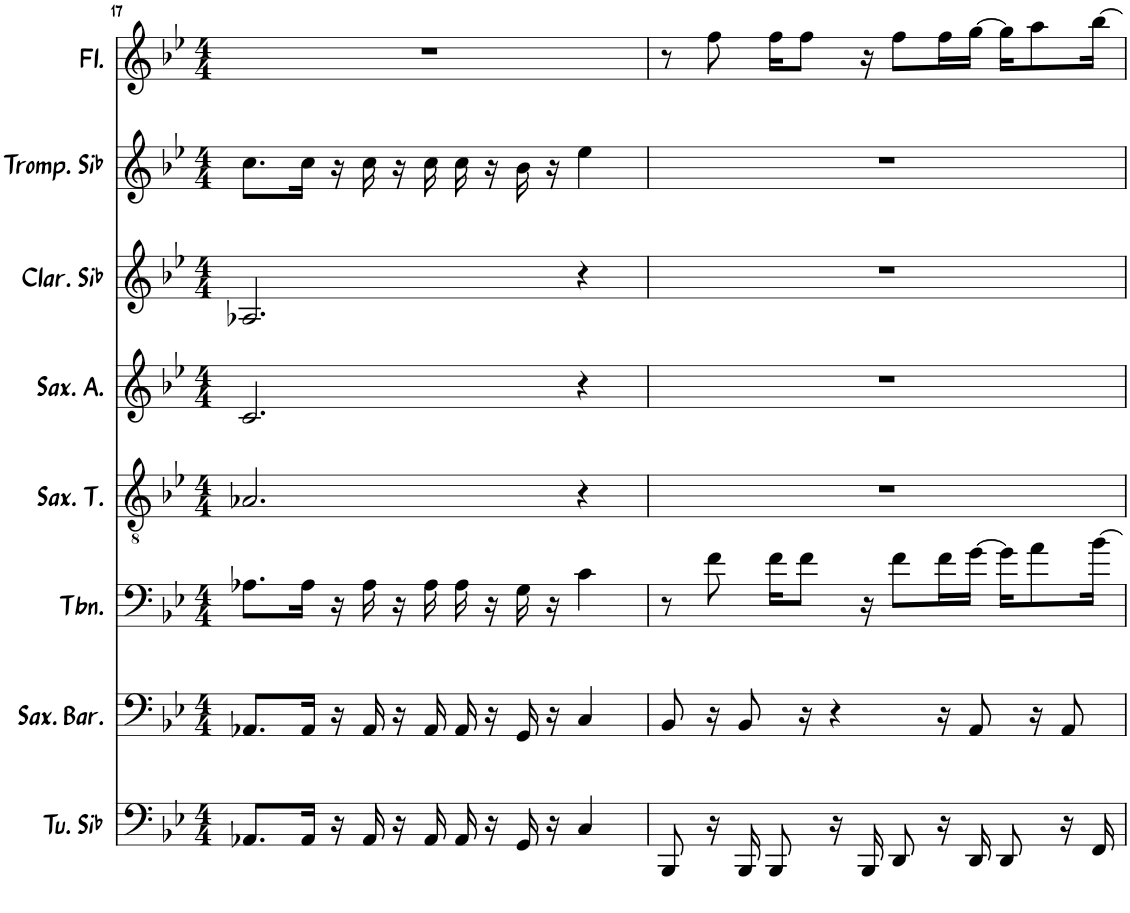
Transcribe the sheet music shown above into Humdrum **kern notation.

**kern	**kern	**kern	**kern	**kern	**kern	**kern	**kern
*part8	*part7	*part6	*part5	*part4	*part3	*part2	*part1
*staff8	*staff7	*staff6	*staff5	*staff4	*staff3	*staff2	*staff1
*I"Tuba en Sib	*I"Saxophone Baryton	*I"Trombone	*I"Saxophone Ténor	*I"Saxophone Alto	*I"Clarinette en Sib	*I"Trompette en Sib	*I"Flûte
*I'Tu. Sib	*I'Sax. Bar.	*I'Tbn.	*I'Sax. T.	*I'Sax. A.	*I'Clar. Sib	*I'Tromp. Sib	*I'Fl.
!!LO:PB:g=z
*clefF4	*clefF4	*clefF4	*clefGv2	*clefG2	*clefG2	*clefG2	*clefG2
*	*ITrd12c21	*	*ITrd8c14	*ITrd5c9	*	*ITrd1c2	*
*k[b-e-]	*k[b-e-]	*k[b-e-]	*k[b-e-]	*k[b-e-]	*k[b-e-]	*k[b-e-]	*k[b-e-]
*M4/4	*M4/4	*M4/4	*M4/4	*M4/4	*M4/4	*M4/4	*M4/4
=17	=17	=17	=17	=17	=17	=17	=17
8.AA-X/L	8.AA-X/L	8.A-X\L	2.A-X/	2.c/	2.A-X/	8.cc\L	1r
16AA-/Jk	16AA-/Jk	16A-\Jk	.	.	.	16cc\Jk	.
16r	16r	16r	.	.	.	16r	.
16AA-/	16AA-/	16A-\	.	.	.	16cc\	.
16r	16r	16r	.	.	.	16r	.
16AA-/	16AA-/	16A-\	.	.	.	16cc\	.
16AA-/	16AA-/	16A-\	.	.	.	16cc\	.
16r	16r	16r	.	.	.	16r	.
16GG/	16GG/	16G\	.	.	.	16b-\	.
16r	16r	16r	.	.	.	16r	.
4C/	4C/	4c\	4r	4r	4r	4ee-\	.
=18	=18	=18	=18	=18	=18	=18	=18
8BBB-/	8BB-/	8r	1r	1r	1r	1r	8r
16r	16r	8f\	.	.	.	.	8ff\
16BBB-/	8BB-/	.	.	.	.	.	.
8BBB-/	.	16f\KL	.	.	.	.	16ff\KL
.	16r	8f\J	.	.	.	.	8ff\J
16r	4r	.	.	.	.	.	.
16BBB-/	.	16r	.	.	.	.	16r
8DD/	.	8f\L	.	.	.	.	8ff\L
16r	16r	16f\L	.	.	.	.	16ff\L
16DD/	8AA/	[16g\JJ	.	.	.	.	[16gg\JJ
8DD/	.	16g\KL]	.	.	.	.	16gg\KL]
.	16r	8a\	.	.	.	.	8aa\
16r	8AA/	.	.	.	.	.	.
16FF/	.	[16b-\Jk	.	.	.	.	[16bb-\Jk
=	=	=	=	=	=	=	=
*-	*-	*-	*-	*-	*-	*-	*-
